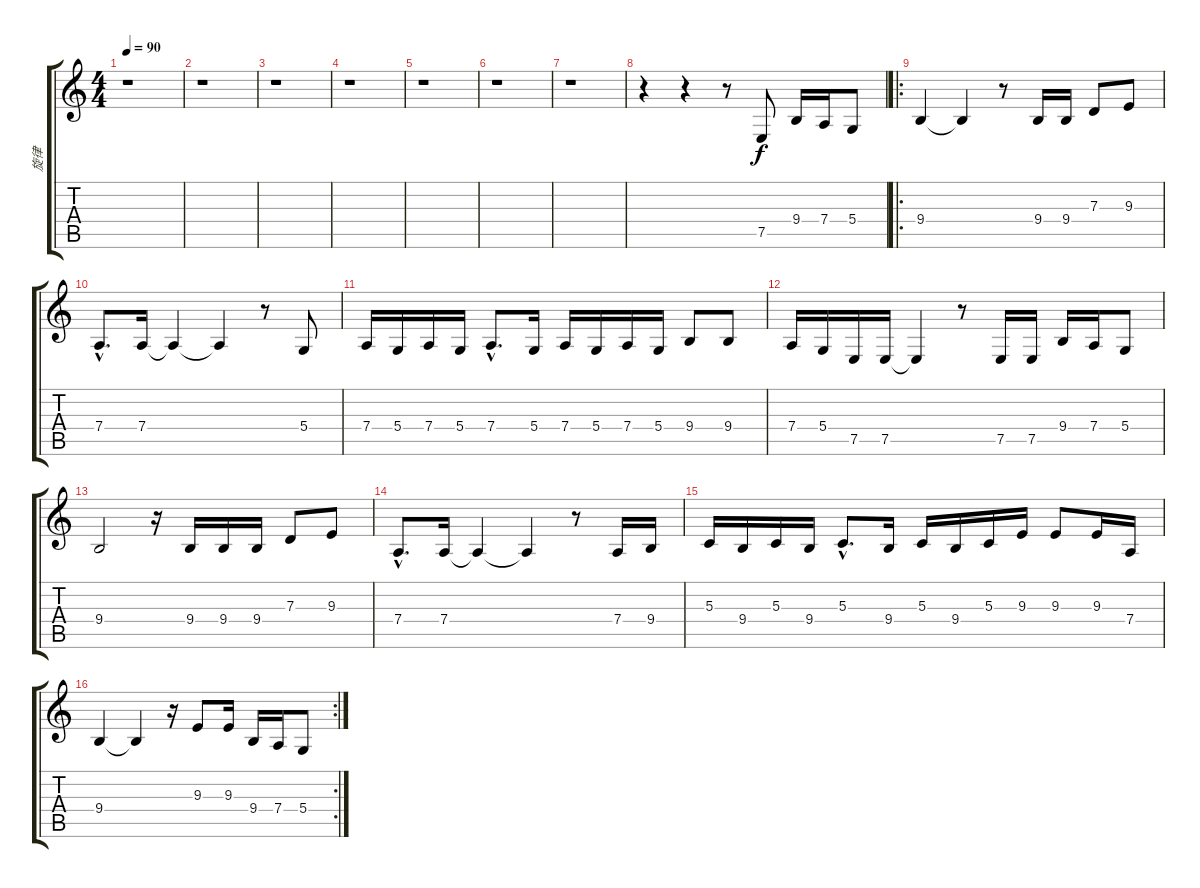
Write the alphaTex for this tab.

\track ("旋律" "旋律") {instrument violin}
\staff {score tabs}
\tuning (E4 B3 G3 D3 A2 E2) {hide}
\ts (4 4)
\tempo 90
\clef g2
\ks c
r.1{dy f instrument violin} |
r.1 |
r.1 |
r.1 |
r.1 |
r.1 |
r.1 |
r.4 r.4 r.8 7.5.8 9.4.16 7.4.16 5.4.8 |
\ro
9.4.4 9.4{t}.4 r.8 9.4.16 9.4.16 7.3.8 9.3.8 |
7.4{hac}.8{d} 7.4.16 7.4{t}.4 7.4{t}.4 r.8 5.4.8 |
7.4.16 5.4.16 7.4.16 5.4.16 7.4{hac}.8{d} 5.4.16 7.4.16 5.4.16 7.4.16 5.4.16 9.4.8 9.4.8 |
7.4.16 5.4.16 7.5.16 7.5.16 7.5{t}.4 r.8 7.5.16 7.5.16 9.4.16 7.4.16 5.4.8 |
9.4.2 r.16 9.4.16 9.4.16 9.4.16 7.3.8 9.3.8 |
7.4{hac}.8{d} 7.4.16 7.4{t}.4 7.4{t}.4 r.8 7.4.16 9.4.16 |
5.3.16 9.4.16 5.3.16 9.4.16 5.3{hac}.8{d} 9.4.16 5.3.16 9.4.16 5.3.16 9.3.16 9.3.8 9.3.16 7.4.16 |
\rc 2
9.4.4 9.4{t}.4 r.16 9.3.8 9.3.16 9.4.16 7.4.16 5.4.8
